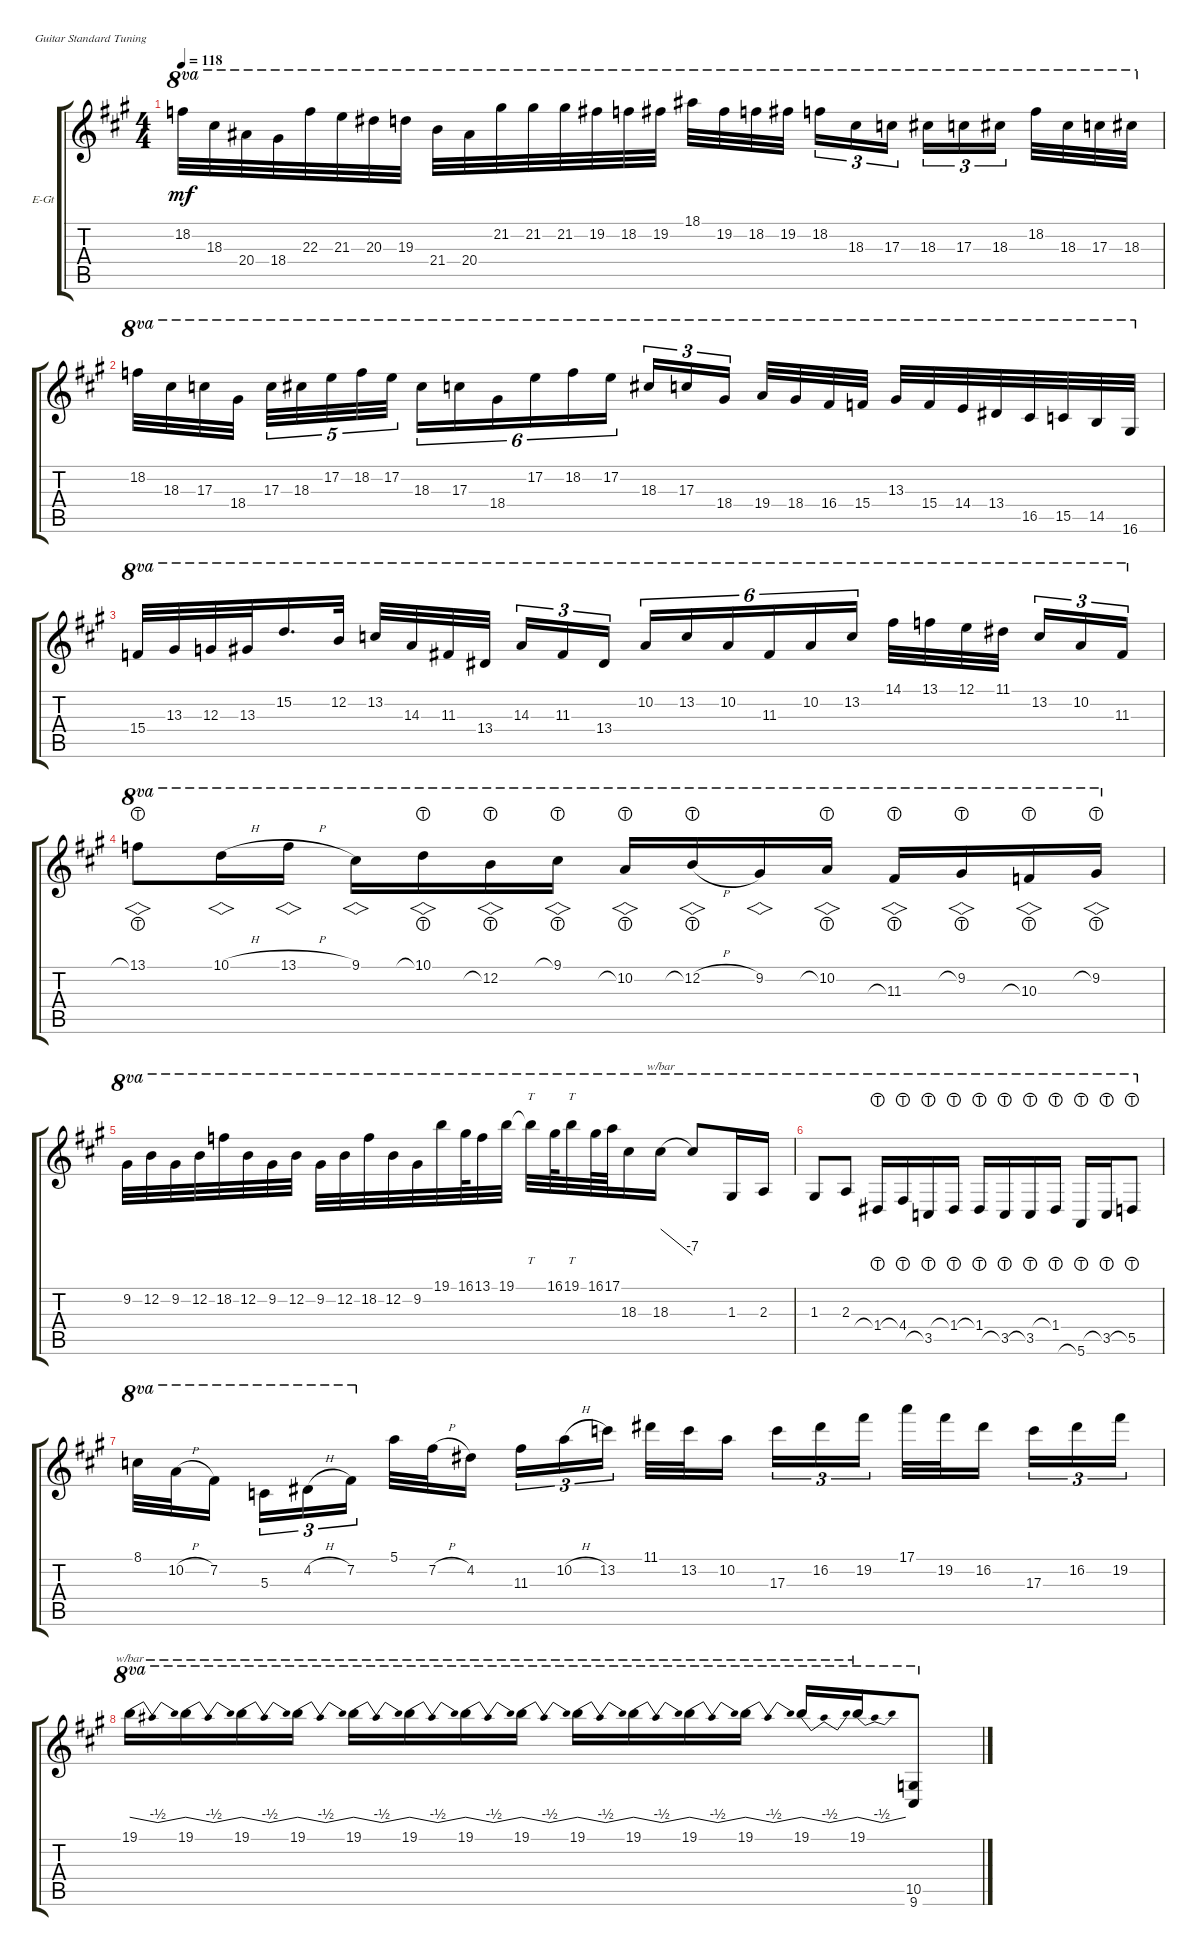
\defaultSystemsLayout 4
\bracketExtendMode groupsimilarinstruments
\firstSystemTrackNameOrientation horizontal
\otherSystemsTrackNameOrientation horizontal
\track ("VINNIE VINCENT SOLO" "E-Gt") {solo instrument distortionguitar}
\staff {score tabs}
\tuning (E4 B3 G3 D3 A2 E2)
\ts (4 4)
\tempo 118
\clef g2
\ks a
18.2.32{ot 8va dy mf} 18.3.32{ot 8va} 20.4.32{ot 8va} 18.4.32{ot 8va} 22.3.32{ot 8va} 21.3.32{ot 8va} 20.3.32{ot 8va} 19.3.32{ot 8va} 21.4.32{ot 8va} 20.4.32{ot 8va} 21.2.32{ot 8va} 21.2.32{ot 8va} 21.2.32{ot 8va} 19.2.32{ot 8va} 18.2.32{ot 8va} 19.2.32{ot 8va} 18.1.32{ot 8va} 19.2.32{ot 8va} 18.2.32{ot 8va} 19.2.32{ot 8va} 18.2.16{tu (3 2) ot 8va} 18.3.16{tu (3 2) ot 8va} 17.3.16{tu (3 2) ot 8va} 18.3.16{tu (3 2) ot 8va} 17.3.16{tu (3 2) ot 8va} 18.3.16{tu (3 2) ot 8va} 18.2.32{ot 8va} 18.3.32{ot 8va} 17.3.32{ot 8va} 18.3.32{ot 8va} |
18.2.32{ot 8va} 18.3.32{ot 8va} 17.3.32{ot 8va} 18.4.32{ot 8va} 17.3.32{tu (5 4) ot 8va} 18.3.32{tu (5 4) ot 8va} 17.2.32{tu (5 4) ot 8va} 18.2.32{tu (5 4) ot 8va} 17.2.32{tu (5 4) ot 8va} 18.3.16{tu (6 4) ot 8va} 17.3.16{tu (6 4) ot 8va} 18.4.16{tu (6 4) ot 8va} 17.2.16{tu (6 4) ot 8va} 18.2.16{tu (6 4) ot 8va} 17.2.16{tu (6 4) ot 8va} 18.3.16{tu (3 2) ot 8va} 17.3.16{tu (3 2) ot 8va} 18.4.16{tu (3 2) ot 8va} 19.4.32{ot 8va} 18.4.32{ot 8va} 16.4.32{ot 8va} 15.4.32{ot 8va} 13.3.32{ot 8va} 15.4.32{ot 8va} 14.4.32{ot 8va} 13.4.32{ot 8va} 16.5.32{ot 8va} 15.5.32{ot 8va} 14.5.32{ot 8va} 16.6.32{ot 8va} |
15.4.32{ot 8va} 13.3.32{ot 8va} 12.3.32{ot 8va} 13.3.32{ot 8va} 15.2.16{d ot 8va} 12.2.32{ot 8va} 13.2.32{ot 8va} 14.3.32{ot 8va} 11.3.32{ot 8va} 13.4.32{ot 8va} 14.3.16{tu (3 2) ot 8va} 11.3.16{tu (3 2) ot 8va} 13.4.16{tu (3 2) ot 8va} 10.2.16{tu (6 4) ot 8va} 13.2.16{tu (6 4) ot 8va} 10.2.16{tu (6 4) ot 8va} 11.3.16{tu (6 4) ot 8va} 10.2.16{tu (6 4) ot 8va} 13.2.16{tu (6 4) ot 8va} 14.1.32{ot 8va} 13.1.32{ot 8va} 12.1.32{ot 8va} 11.1.32{ot 8va} 13.2.16{tu (3 2) ot 8va} 10.2.16{tu (3 2) ot 8va} 11.3.16{tu (3 2) ot 8va} |
13.1{lht}.8{vs ot 8va} 10.1{h}.16{vs ot 8va} 13.1{h}.16{vs ot 8va} 9.1.16{vs ot 8va} 10.1{lht}.16{vs ot 8va} 12.2{lht}.16{vs ot 8va} 9.1{lht}.16{vs ot 8va} 10.2{lht}.16{vs ot 8va} 12.2{h lht}.16{vs ot 8va} 9.2.16{vs ot 8va} 10.2{lht}.16{vs ot 8va} 11.3{lht}.16{vs ot 8va} 9.2{lht}.16{vs ot 8va} 10.3{lht}.16{vs ot 8va} 9.2{lht}.16{vs ot 8va} |
9.2.32{ot 8va} 12.2.32{ot 8va} 9.2.32{ot 8va} 12.2.32{ot 8va} 18.2.32{ot 8va} 12.2.32{ot 8va} 9.2.32{ot 8va} 12.2.32{ot 8va} 9.2.32{ot 8va} 12.2.32{ot 8va} 18.2.32{ot 8va} 12.2.32{ot 8va} 9.2.32{ot 8va} 19.1.32{ot 8va} 16.1.64{ot 8va} 13.1.32{ot 8va} 19.1.32{ot 8va} 19.1{t}.32{tt ot 8va} 16.1.64{ot 8va} 19.1.32{tt ot 8va} 16.1.64{ot 8va} 17.1.64{ot 8va} 18.3.16{ot 8va} 18.3.16{tbe (dive default 0 0 43.8 -28) ot 8va} 18.3{t}.8{ot 8va} 1.3.16{ot 8va} 2.3.16{ot 8va} |
1.3.8{ot 8va} 2.3.8{ot 8va} 1.4{lht}.16{ot 8va} 4.4{lht}.16{ot 8va} 3.5{lht}.16{ot 8va} 1.4{lht}.16{ot 8va} 1.4{lht}.16{ot 8va} 3.5{lht}.16{ot 8va} 3.5{lht}.16{ot 8va} 1.4{lht}.16{ot 8va} 5.6{lht}.16{ot 8va} 3.5{lht}.16{ot 8va} 5.5{lht}.8{ot 8va} |
8.1.32{ot 8va beam invert} 10.2{h}.32{ot 8va} 7.2.16{ot 8va} 5.3.16{tu (3 2) ot 8va beam invert} 4.2{h}.16{tu (3 2) ot 8va} 7.2.16{tu (3 2) ot 8va} 5.1.32 7.2{h}.32 4.2.16 11.3.16{tu (3 2)} 10.2{h}.16{tu (3 2)} 13.2.16{tu (3 2)} 11.1.32 13.2.32 10.2.16 17.3.16{tu (3 2)} 16.2.16{tu (3 2)} 19.2.16{tu (3 2)} 17.1.32 19.2.32 16.2.16 17.3.16{tu (3 2)} 16.2.16{tu (3 2)} 19.2.16{tu (3 2)} |
19.1.16{tbe (dip default 0 0 13.799999999999999 -2 15 -2 30 0) ot 8va} 19.1.16{tbe (dip default 0 0 14.399999999999999 -2 15 -2 30 0) ot 8va} 19.1.16{tbe (dip default 0 0 13.799999999999999 -2 15 -2 30 0) ot 8va} 19.1.16{tbe (dip default 0 0 14.399999999999999 -2 15 -2 30 0) ot 8va} 19.1.16{tbe (dip default 0 0 13.799999999999999 -2 15 -2 30 0) ot 8va} 19.1.16{tbe (dip default 0 0 14.399999999999999 -2 15 -2 30 0) ot 8va} 19.1.16{tbe (dip default 0 0 13.799999999999999 -2 15 -2 30 0) ot 8va} 19.1.16{tbe (dip default 0 0 14.399999999999999 -2 15 -2 30 0) ot 8va} 19.1.16{tbe (dip default 0 0 13.799999999999999 -2 15 -2 30 0) ot 8va} 19.1.16{tbe (dip default 0 0 14.399999999999999 -2 15 -2 30 0) ot 8va} 19.1.16{tbe (dip default 0 0 13.799999999999999 -2 15 -2 30 0) ot 8va} 19.1.16{tbe (dip default 0 0 14.399999999999999 -2 15 -2 30 0) ot 8va} 19.1.16{tbe (dip default 0 0 13.799999999999999 -2 15 -2 30 0) ot 8va} 19.1.16{tbe (dip default 0 0 14.399999999999999 -2 15 -2 30 0) ot 8va} (9.6 10.5).8{ot 8va}
